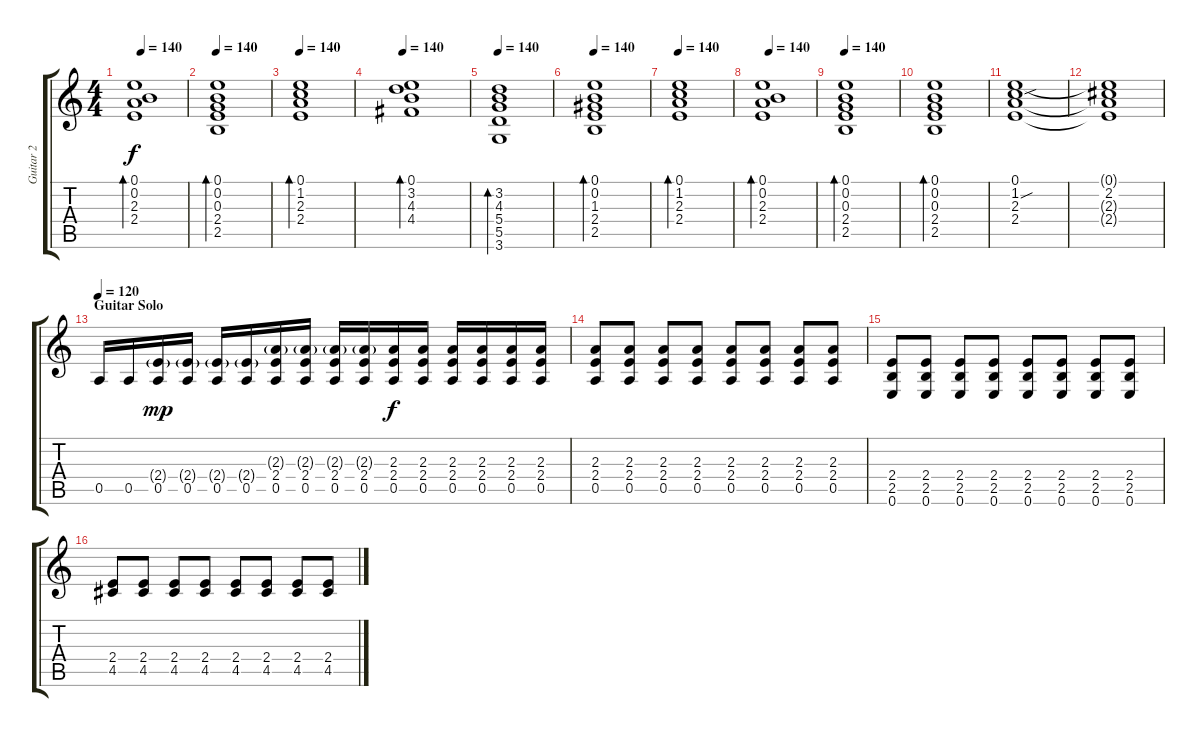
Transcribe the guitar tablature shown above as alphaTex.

\track ("Guitar 2" "Guitar 2") {instrument distortionguitar}
\staff {score tabs}
\tuning (E4 B3 G3 D3 A2 E2) {hide}
\ts (4 4)
\tempo 140
\clef g2
\ks c
(0.1 0.2 2.3 2.4).1{bd 60 dy f} |
\tempo 140
(0.1 0.2 0.3 2.4 2.5).1{bd 60} |
\tempo 140
(0.1 1.2 2.3 2.4).1{bd 60} |
\tempo 140
(0.1 3.2 4.3 4.4).1{bd 60} |
\tempo 140
(3.2 4.3 5.4 5.5 3.6).1{bd 60} |
\tempo 140
(0.1 0.2 1.3 2.4 2.5).1{bd 60} |
\tempo 140
(0.1 1.2 2.3 2.4).1{bd 60} |
\tempo 140
(0.1 0.2 2.3 2.4).1{bd 60} |
\tempo 140
(0.1 0.2 0.3 2.4 2.5).1{bd 60} |
(0.1 0.2 0.3 2.4 2.5).1{bd 60} |
(0.1 1.2{sou} 2.3 2.4).1 |
(0.1{t} 2.2 2.3{t} 2.4{t}).1 |
\section ("" "Guitar Solo")
\tempo 120
0.5.16{volume 13} 0.5.16 (2.4{g} 0.5).16{dy mp} (2.4{g} 0.5).16 (2.4{g} 0.5).16 (2.4{g} 0.5).16 (2.3{g} 2.4 0.5).16 (2.3{g} 2.4 0.5).16 (2.3{g} 2.4 0.5).16 (2.3{g} 2.4 0.5).16 (2.3 2.4 0.5).16{dy f} (2.3 2.4 0.5).16 (2.3 2.4 0.5).16 (2.3 2.4 0.5).16 (2.3 2.4 0.5).16 (2.3 2.4 0.5).16 |
(2.3 2.4 0.5).8 (2.3 2.4 0.5).8 (2.3 2.4 0.5).8 (2.3 2.4 0.5).8 (2.3 2.4 0.5).8 (2.3 2.4 0.5).8 (2.3 2.4 0.5).8 (2.3 2.4 0.5).8 |
(2.4 2.5 0.6).8 (2.4 2.5 0.6).8 (2.4 2.5 0.6).8 (2.4 2.5 0.6).8 (2.4 2.5 0.6).8 (2.4 2.5 0.6).8 (2.4 2.5 0.6).8 (2.4 2.5 0.6).8 |
(2.4 4.5).8 (2.4 4.5).8 (2.4 4.5).8 (2.4 4.5).8 (2.4 4.5).8 (2.4 4.5).8 (2.4 4.5).8 (2.4 4.5).8
